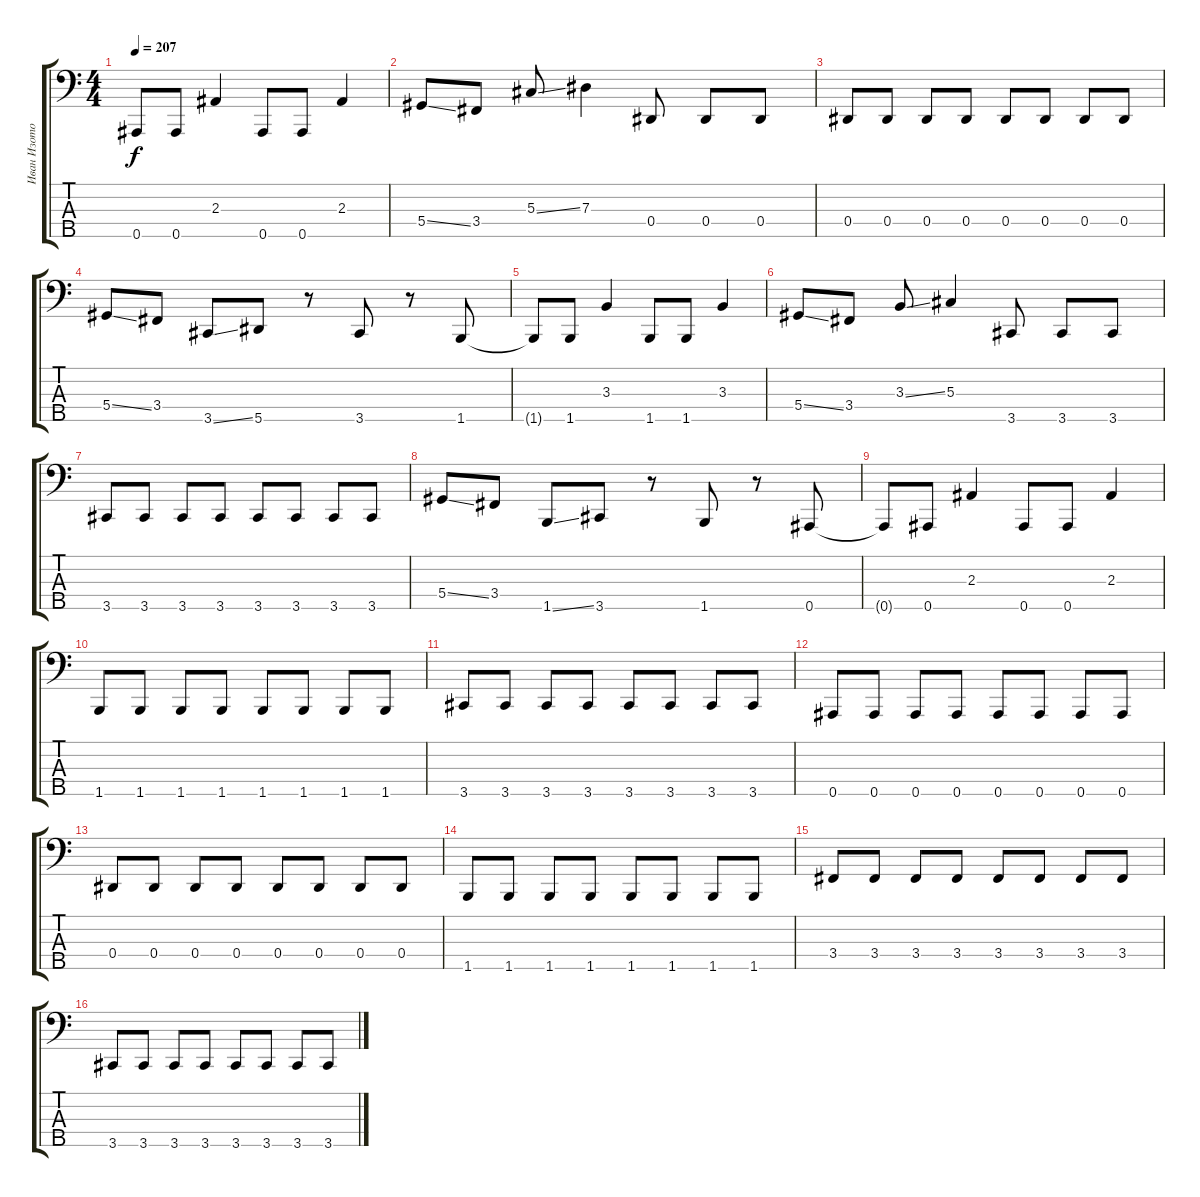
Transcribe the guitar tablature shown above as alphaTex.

\track ("Иван Изотов" "Иван Изото") {instrument electricbasspick}
\staff {score tabs}
\tuning (Gb2 Db2 Ab1 Eb1 Bb0) {hide}
\ts (4 4)
\tempo 207
\clef f4
\ks c
0.5{t}.8{dy f} 0.5.8 2.3.4 0.5.8 0.5.8 2.3.4 |
5.4{ss}.8 3.4.8 5.3{ss}.8 7.3.4 0.4.8 0.4.8 0.4.8 |
0.4.8 0.4.8 0.4.8 0.4.8 0.4.8 0.4.8 0.4.8 0.4.8 |
5.4{ss}.8 3.4.8 3.5{ss}.8 5.5.8 r.8 3.5.8 r.8 1.5.8 |
1.5{t}.8 1.5.8 3.3.4 1.5.8 1.5.8 3.3.4 |
5.4{ss}.8 3.4.8 3.3{ss}.8 5.3.4 3.5.8 3.5.8 3.5.8 |
3.5.8 3.5.8 3.5.8 3.5.8 3.5.8 3.5.8 3.5.8 3.5.8 |
5.4{ss}.8 3.4.8 1.5{ss}.8 3.5.8 r.8 1.5.8 r.8 0.5.8 |
0.5{t}.8 0.5.8 2.3.4 0.5.8 0.5.8 2.3.4 |
1.5.8 1.5.8 1.5.8 1.5.8 1.5.8 1.5.8 1.5.8 1.5.8 |
3.5.8 3.5.8 3.5.8 3.5.8 3.5.8 3.5.8 3.5.8 3.5.8 |
0.5.8 0.5.8 0.5.8 0.5.8 0.5.8 0.5.8 0.5.8 0.5.8 |
0.4.8 0.4.8 0.4.8 0.4.8 0.4.8 0.4.8 0.4.8 0.4.8 |
1.5.8 1.5.8 1.5.8 1.5.8 1.5.8 1.5.8 1.5.8 1.5.8 |
3.4.8 3.4.8 3.4.8 3.4.8 3.4.8 3.4.8 3.4.8 3.4.8 |
3.5.8 3.5.8 3.5.8 3.5.8 3.5.8 3.5.8 3.5.8 3.5.8
